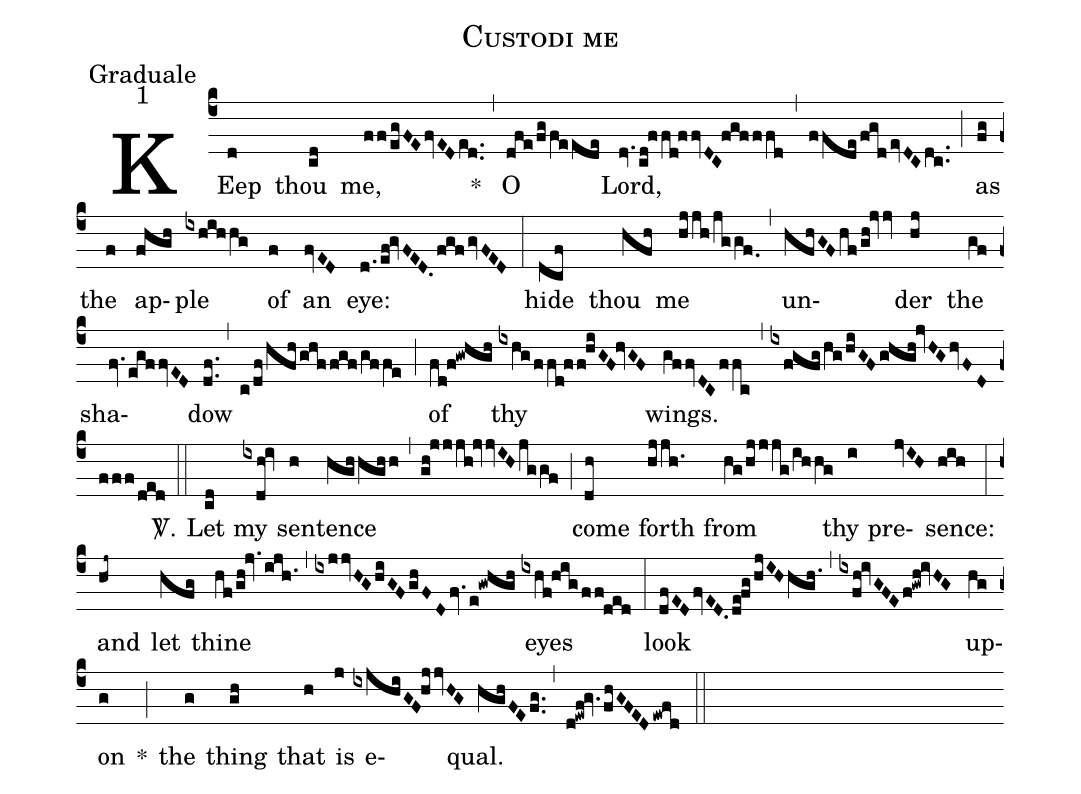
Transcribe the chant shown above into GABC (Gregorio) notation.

name:Custodi me;
office-part:Graduale;
mode:1;
%%
(c4) KEep(d) thou(cd) me,(ff/egFE/fvEDed..) *(,) O(dfe/fg/feede) Lord,(dv./cd!ffd!ffvDC!fgfffd) (,) (ffde/fgd/evDC/dc..) (;) as(fg) the(f) ap(fhgh)ple(ixhihhg) of(f) an(fvED) eye:(d./ef!gvFED.0/fgf/gvFED) (:) hide(dcf) thou(hfh) me(hjjh/jggf.0) (,) un(hfhGF/hf/gh!jvv)der(hj) the(gf) sha(fv./egffvED)dow(df..) (,) (c/df/hfh/ghffgf/gffe) (;) of(fd!f!gwhgh) thy(ixhg/ffd!ff!hiGF!hvGF) wings.(gffvDC/ffc) (,) (ixfgfg/hg/hiGF/ghgh!jvHG/hvFD/fff/ded) <sp>V/</sp>.(::) Let(cd) my(ixdh!iv) sen(h)tence(hghhghh) (,) (gh!jjjh!jvvIH/jggf) (;) come(dh) forth(hjjh.1) from(hg/hjjjg/ihhg) thy(i) pre(jvIH)sence:(hih) (:) and(hj~) let(hfg) thine(hf/gh!jv.ijh.1) (,) (ixjjvHG/hiGF/ghFD/fv.1/e!gwhgh) eyes(ixhf!hig/ff!ded) (:) look(dfED/fvED.0/de!fg/hjIHhgh.) (,) (ixfh!ivGFE/f!gwh!ivHG) up(hg)on(g) *(;) the(g) thing(gh) that(h) is(j) e(ixjhiGF!hjjvHG)qual.(hghFE/fg..) (,) (d!ewf!gv./fhGFED/ewfd) (::)
